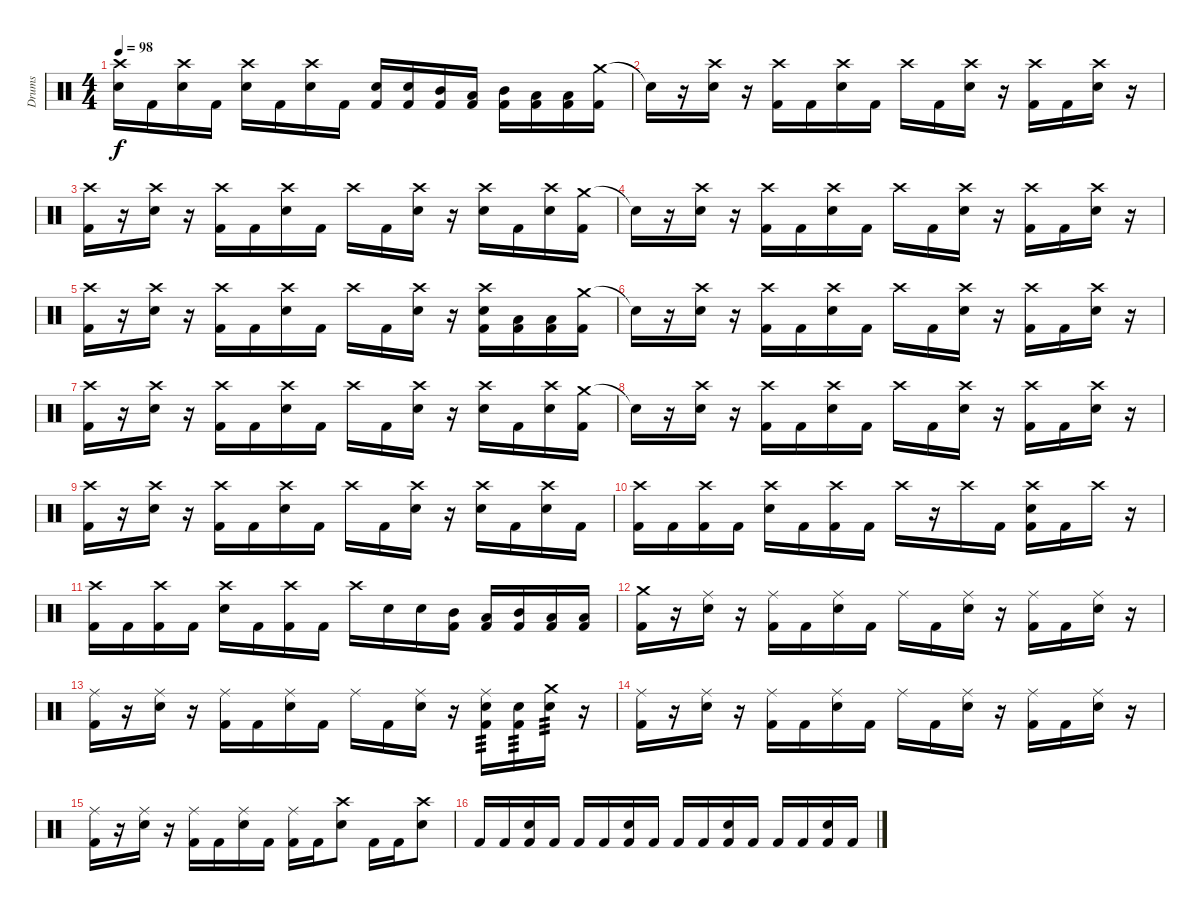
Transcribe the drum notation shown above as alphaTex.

\track ("Drums" "Drums") {instrument percussion}
\staff {score}
\articulation defaults
\ts (4 4)
\tempo 98
\clef neutral
\ks c
("Snare (hit) 2" "Crash high (hit)").16{dy f} "Kick (hit) 2".16 ("Snare (hit) 2" "Crash high (hit)").16 "Kick (hit) 2".16 ("Snare (hit) 2" "Crash high (hit)").16 "Kick (hit) 2".16 ("Snare (hit) 2" "Crash high (hit)").16 "Kick (hit) 2".16 ("Snare (hit) 2" "Kick (hit) 2").16 ("Snare (hit) 2" "Kick (hit) 2").16 ("Mid Tom (hit)" "Kick (hit) 2").16 ("Low Tom (hit)" "Kick (hit) 2").16 ("Mid Tom (hit)" "Kick (hit) 2").16 ("Low Tom (hit)" "Kick (hit) 2").16 ("Low Floor Tom (hit)" "Kick (hit) 2").16 ("Crash medium (hit)" "Kick (hit) 2").16 |
"Snare (hit)"{t}.16 r.16 ("Snare (hit) 2" "Crash high (hit)").16 r.16 ("Crash high (hit)" "Kick (hit) 2").16 "Kick (hit) 2".16 ("Snare (hit) 2" "Crash high (hit)").16 "Kick (hit) 2".16 "Crash high (hit)".16 "Kick (hit) 2".16 ("Snare (hit) 2" "Crash high (hit)").16 r.16 ("Crash high (hit)" "Kick (hit) 2").16 "Kick (hit) 2".16 ("Snare (hit) 2" "Crash high (hit)").16 r.16 |
("Crash high (hit)" "Kick (hit) 2").16 r.16 ("Snare (hit) 2" "Crash high (hit)").16 r.16 ("Crash high (hit)" "Kick (hit) 2").16 "Kick (hit) 2".16 ("Snare (hit) 2" "Crash high (hit)").16 "Kick (hit) 2".16 "Crash high (hit)".16 "Kick (hit) 2".16 ("Snare (hit) 2" "Crash high (hit)").16 r.16 ("Snare (hit) 2" "Crash high (hit)").16 "Kick (hit) 2".16 ("Snare (hit) 2" "Crash high (hit)").16 ("Crash medium (hit)" "Kick (hit) 2").16 |
"Snare (hit)"{t}.16 r.16 ("Snare (hit) 2" "Crash high (hit)").16 r.16 ("Crash high (hit)" "Kick (hit) 2").16 "Kick (hit) 2".16 ("Snare (hit) 2" "Crash high (hit)").16 "Kick (hit) 2".16 "Crash high (hit)".16 "Kick (hit) 2".16 ("Snare (hit) 2" "Crash high (hit)").16 r.16 ("Crash high (hit)" "Kick (hit) 2").16 "Kick (hit) 2".16 ("Snare (hit) 2" "Crash high (hit)").16 r.16 |
("Crash high (hit)" "Kick (hit) 2").16 r.16 ("Snare (hit) 2" "Crash high (hit)").16 r.16 ("Crash high (hit)" "Kick (hit) 2").16 "Kick (hit) 2".16 ("Snare (hit) 2" "Crash high (hit)").16 "Kick (hit) 2".16 "Crash high (hit)".16 "Kick (hit) 2".16 ("Snare (hit) 2" "Crash high (hit)").16 r.16 ("Snare (hit) 2" "Crash high (hit)" "Kick (hit) 2").16 ("Low Tom (hit)" "Kick (hit) 2").16 ("Low Floor Tom (hit)" "Kick (hit) 2").16 ("Crash medium (hit)" "Kick (hit) 2").16 |
"Snare (hit)"{t}.16 r.16 ("Snare (hit) 2" "Crash high (hit)").16 r.16 ("Crash high (hit)" "Kick (hit) 2").16 "Kick (hit) 2".16 ("Snare (hit) 2" "Crash high (hit)").16 "Kick (hit) 2".16 "Crash high (hit)".16 "Kick (hit) 2".16 ("Snare (hit) 2" "Crash high (hit)").16 r.16 ("Crash high (hit)" "Kick (hit) 2").16 "Kick (hit) 2".16 ("Snare (hit) 2" "Crash high (hit)").16 r.16 |
("Crash high (hit)" "Kick (hit) 2").16 r.16 ("Snare (hit) 2" "Crash high (hit)").16 r.16 ("Crash high (hit)" "Kick (hit) 2").16 "Kick (hit) 2".16 ("Snare (hit) 2" "Crash high (hit)").16 "Kick (hit) 2".16 "Crash high (hit)".16 "Kick (hit) 2".16 ("Snare (hit) 2" "Crash high (hit)").16 r.16 ("Snare (hit) 2" "Crash high (hit)").16 "Kick (hit) 2".16 ("Snare (hit) 2" "Crash high (hit)").16 ("Crash medium (hit)" "Kick (hit) 2").16 |
"Snare (hit)"{t}.16 r.16 ("Snare (hit) 2" "Crash high (hit)").16 r.16 ("Crash high (hit)" "Kick (hit) 2").16 "Kick (hit) 2".16 ("Snare (hit) 2" "Crash high (hit)").16 "Kick (hit) 2".16 "Crash high (hit)".16 "Kick (hit) 2".16 ("Snare (hit) 2" "Crash high (hit)").16 r.16 ("Crash high (hit)" "Kick (hit) 2").16 "Kick (hit) 2".16 ("Snare (hit) 2" "Crash high (hit)").16 r.16 |
("Crash high (hit)" "Kick (hit) 2").16 r.16 ("Snare (hit) 2" "Crash high (hit)").16 r.16 ("Crash high (hit)" "Kick (hit) 2").16 "Kick (hit) 2".16 ("Snare (hit) 2" "Crash high (hit)").16 "Kick (hit) 2".16 "Crash high (hit)".16 "Kick (hit) 2".16 ("Snare (hit) 2" "Crash high (hit)").16 r.16 ("Snare (hit) 2" "Crash high (hit)").16 "Kick (hit) 2".16 ("Snare (hit) 2" "Crash high (hit)").16 "Kick (hit) 2".16 |
("Crash high (hit)" "Kick (hit) 2").16 "Kick (hit) 2".16 ("Crash high (hit)" "Kick (hit) 2").16 "Kick (hit) 2".16 ("Snare (hit) 2" "Crash high (hit)").16 "Kick (hit) 2".16 ("Crash high (hit)" "Kick (hit) 2").16 "Kick (hit) 2".16 "Crash high (hit)".16 r.16 "Crash high (hit)".16 "Kick (hit) 2".16 ("Snare (hit) 2" "Crash high (hit)" "Kick (hit) 2").16 "Kick (hit) 2".16 "Crash high (hit)".16 r.16 |
("Crash high (hit)" "Kick (hit) 2").16 "Kick (hit) 2".16 ("Crash high (hit)" "Kick (hit) 2").16 "Kick (hit) 2".16 ("Snare (hit) 2" "Crash high (hit)").16 "Kick (hit) 2".16 ("Crash high (hit)" "Kick (hit) 2").16 "Kick (hit) 2".16 "Crash high (hit)".16 "Snare (hit) 2".16 "Snare (hit) 2".16 ("Mid Tom (hit)" "Kick (hit) 2").16 ("Low Tom (hit)" "Kick (hit) 2").16 ("Mid Tom (hit)" "Kick (hit) 2").16 ("Low Tom (hit)" "Kick (hit) 2").16 ("Low Floor Tom (hit)" "Kick (hit) 2").16 |
("Crash medium (hit)" "Kick (hit) 2").16 r.16 ("Snare (hit) 2" "Ride (middle)").16 r.16 ("Ride (middle)" "Kick (hit) 2").16 "Kick (hit) 2".16 ("Snare (hit) 2" "Ride (middle)").16 "Kick (hit) 2".16 "Ride (middle)".16 "Kick (hit) 2".16 ("Snare (hit) 2" "Ride (middle)").16 r.16 ("Ride (middle)" "Kick (hit) 2").16 "Kick (hit) 2".16 ("Snare (hit) 2" "Ride (middle)").16 r.16 |
("Ride (middle)" "Kick (hit) 2").16 r.16 ("Snare (hit) 2" "Ride (middle)").16 r.16 ("Ride (middle)" "Kick (hit) 2").16 "Kick (hit) 2".16 ("Snare (hit) 2" "Ride (middle)").16 "Kick (hit) 2".16 "Ride (middle)".16 "Kick (hit) 2".16 ("Snare (hit) 2" "Ride (middle)").16 r.16 ("Snare (hit) 2" "Ride (middle)" "Kick (hit) 2").16{tp 3} ("Snare (hit) 2" "Kick (hit) 2").16{tp 3} ("Snare (hit) 2" "Crash medium (hit)").16{tp 3} r.16 |
("Ride (middle)" "Kick (hit) 2").16 r.16 ("Snare (hit) 2" "Ride (middle)").16 r.16 ("Ride (middle)" "Kick (hit) 2").16 "Kick (hit) 2".16 ("Snare (hit) 2" "Ride (middle)").16 "Kick (hit) 2".16 "Ride (middle)".16 "Kick (hit) 2".16 ("Snare (hit) 2" "Ride (middle)").16 r.16 ("Ride (middle)" "Kick (hit) 2").16 "Kick (hit) 2".16 ("Snare (hit) 2" "Ride (middle)").16 r.16 |
("Ride (middle)" "Kick (hit) 2").16 r.16 ("Snare (hit) 2" "Ride (middle)").16 r.16 ("Ride (middle)" "Kick (hit) 2").16 "Kick (hit) 2".16 ("Snare (hit) 2" "Ride (middle)").16 "Kick (hit) 2".16 ("Ride (middle)" "Kick (hit) 2").16 "Kick (hit) 2".16 ("Snare (hit) 2" "Crash high (hit)").8 "Kick (hit) 2".16 "Kick (hit) 2".16 ("Snare (hit) 2" "Crash high (hit)").8 |
"Kick (hit) 2".16 "Kick (hit) 2".16 ("Snare (hit) 2" "Kick (hit) 2").16 "Kick (hit) 2".16 "Kick (hit) 2".16 "Kick (hit) 2".16 ("Snare (hit) 2" "Kick (hit) 2").16 "Kick (hit) 2".16 "Kick (hit) 2".16 "Kick (hit) 2".16 ("Snare (hit) 2" "Kick (hit) 2").16 "Kick (hit) 2".16 "Kick (hit) 2".16 "Kick (hit) 2".16 ("Snare (hit) 2" "Kick (hit) 2").16 "Kick (hit) 2".16
